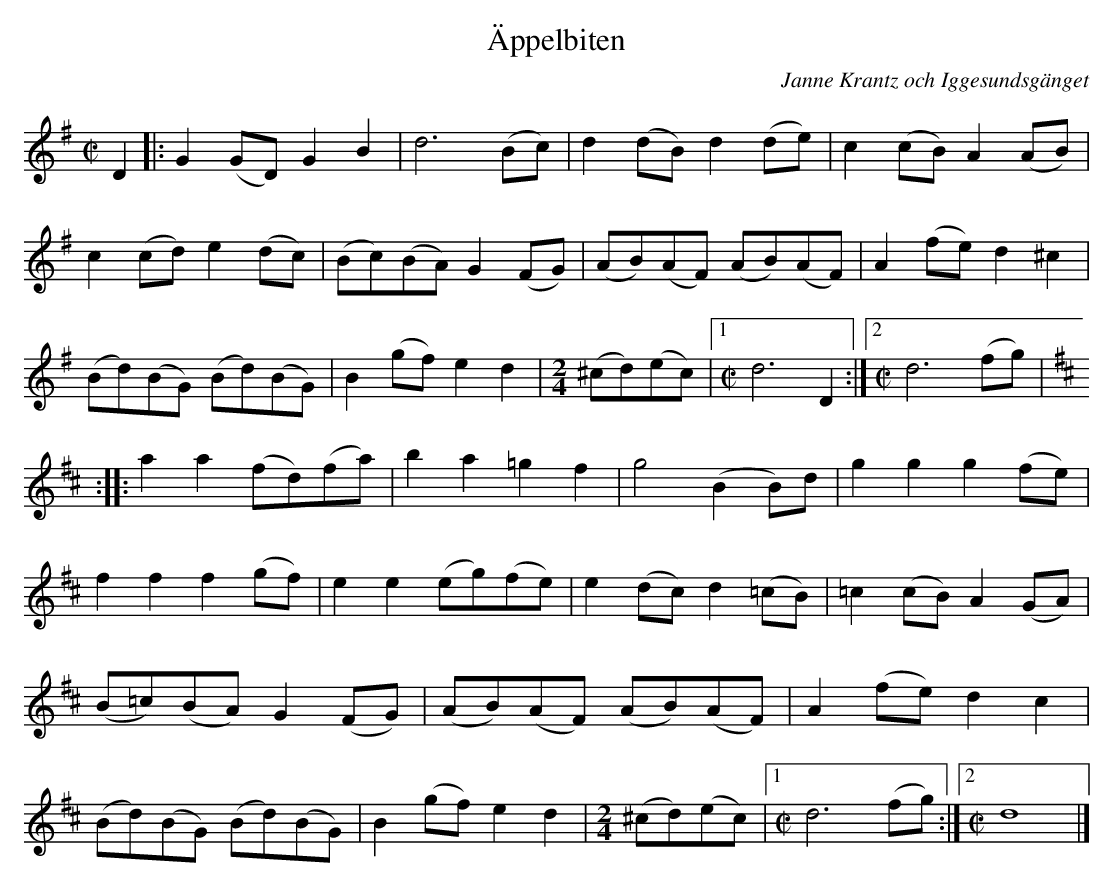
X:1
T:Äppelbiten
C:Janne Krantz och Iggesundsgänget
M:C|
L:1/8
K:G
D2 |: G2(GD) G2B2 | d6     (Bc) | d2(dB) d2(de) | c2(cB) A2(AB) |
c2(cd) e2(dc) | (Bc)(BA) G2(FG) | (AB)(AF) (AB)(AF) | A2(fe) d2^c2 |
(Bd)(BG) (Bd)(BG) | B2(gf) e2d2 | [M:2/4] (^cd)(ec) |1 [M:C|] d6 D2 :|2 [M:C|] d6 (fg) |
[K:D] :||: a2a2 (fd)(fa) | b2a2=g2f2 | g4 (B2B)d | g2g2 g2(fe) |
f2f2 f2(gf) | e2e2 (eg)(fe) | e2(dc) d2(=cB) | =c2(cB) A2(GA) |
(B=c)(BA) G2(FG) | (AB)(AF) (AB)(AF) | A2(fe) d2c2 |
(Bd)(BG) (Bd)(BG) | B2(gf) e2d2 | [M:2/4] (^cd)(ec) |1 [M:C|] d6 (fg) :|2 [M:C|] d8 |]
